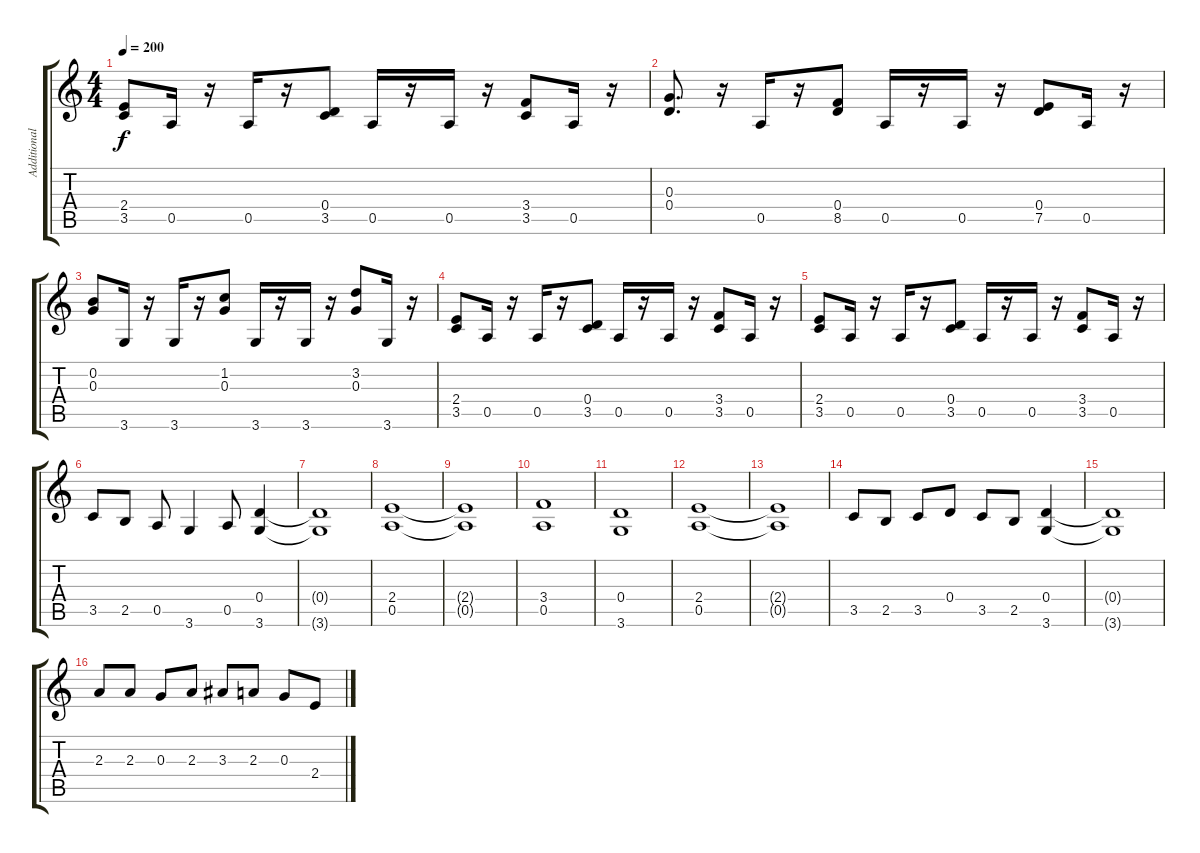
\track ("Additional Guitar2" "Additional") {instrument overdrivenguitar}
\staff {score tabs}
\tuning (E4 B3 G3 D3 A2 E2) {hide}
\ts (4 4)
\tempo 200
\clef g2
\ks c
(2.4 3.5).8{dy f} 0.5.16 r.16 0.5.16 r.16 (0.4 3.5).8 0.5.16 r.16 0.5.16 r.16 (3.4 3.5).8 0.5.16 r.16 |
(0.3 0.4).8{d} r.16 0.5.16 r.16 (0.4 8.5).8 0.5.16 r.16 0.5.16 r.16 (0.4 7.5).8 0.5.16 r.16 |
(0.2 0.3).8 3.6.16 r.16 3.6.16 r.16 (1.2 0.3).8 3.6.16 r.16 3.6.16 r.16 (3.2 0.3).8 3.6.16 r.16 |
(2.4 3.5).8 0.5.16 r.16 0.5.16 r.16 (0.4 3.5).8 0.5.16 r.16 0.5.16 r.16 (3.4 3.5).8 0.5.16 r.16 |
(2.4 3.5).8 0.5.16 r.16 0.5.16 r.16 (0.4 3.5).8 0.5.16 r.16 0.5.16 r.16 (3.4 3.5).8 0.5.16 r.16 |
3.5.8 2.5.8 0.5.8 3.6.4 0.5.8 (0.4 3.6).4 |
(0.4{t} 3.6{t}).1 |
(2.4 0.5).1 |
(2.4{t} 0.5{t}).1 |
(3.4 0.5).1 |
(0.4 3.6).1 |
(2.4 0.5).1 |
(2.4{t} 0.5{t}).1 |
3.5.8 2.5.8 3.5.8 0.4.8 3.5.8 2.5.8 (0.4 3.6).4 |
(0.4{t} 3.6{t}).1 |
2.3.8 2.3.8 0.3.8 2.3.8 3.3.8 2.3.8 0.3.8 2.4.8
